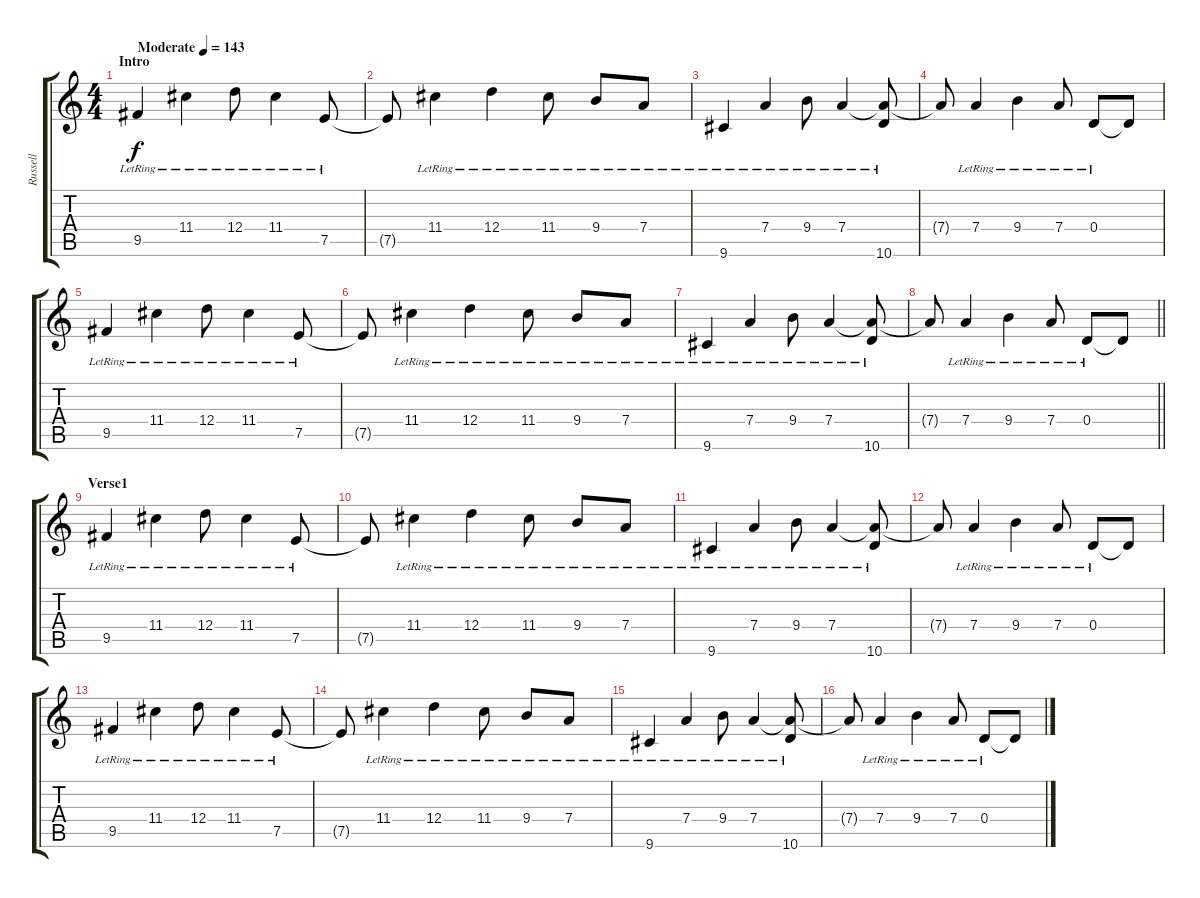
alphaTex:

\track ("Russell" "Russell") {instrument electricguitarclean}
\staff {score tabs}
\tuning (E4 B3 G3 D3 A2 E2) {hide}
\ts (4 4)
\section ("" "Intro")
\tempo (143 "Moderate")
\clef g2
\ks c
9.5{lr}.4{dy f instrument electricguitarclean} 11.4{lr}.4 12.4{lr}.8 11.4{lr}.4 7.5{lr}.8 |
7.5{t}.8 11.4{lr}.4 12.4{lr}.4 11.4{lr}.8 9.4{lr}.8 7.4{lr}.8 |
9.6{lr}.4 7.4{lr}.4 9.4{lr}.8 7.4{lr}.4 (7.4{t} 10.6{lr}).8 |
7.4{t}.8 7.4{lr}.4 9.4{lr}.4 7.4{lr}.8 0.4{lr}.8 0.4{t}.8 |
9.5{lr}.4 11.4{lr}.4 12.4{lr}.8 11.4{lr}.4 7.5{lr}.8 |
7.5{t}.8 11.4{lr}.4 12.4{lr}.4 11.4{lr}.8 9.4{lr}.8 7.4{lr}.8 |
9.6{lr}.4 7.4{lr}.4 9.4{lr}.8 7.4{lr}.4 (7.4{t} 10.6{lr}).8 |
\barLineRight lightlight
7.4{t}.8 7.4{lr}.4 9.4{lr}.4 7.4{lr}.8 0.4{lr}.8 0.4{t}.8 |
\section ("" "Verse1")
9.5{lr}.4 11.4{lr}.4 12.4{lr}.8 11.4{lr}.4 7.5{lr}.8 |
7.5{t}.8 11.4{lr}.4 12.4{lr}.4 11.4{lr}.8 9.4{lr}.8 7.4{lr}.8 |
9.6{lr}.4 7.4{lr}.4 9.4{lr}.8 7.4{lr}.4 (7.4{t} 10.6{lr}).8 |
7.4{t}.8 7.4{lr}.4 9.4{lr}.4 7.4{lr}.8 0.4{lr}.8 0.4{t}.8 |
9.5{lr}.4 11.4{lr}.4 12.4{lr}.8 11.4{lr}.4 7.5{lr}.8 |
7.5{t}.8 11.4{lr}.4 12.4{lr}.4 11.4{lr}.8 9.4{lr}.8 7.4{lr}.8 |
9.6{lr}.4 7.4{lr}.4 9.4{lr}.8 7.4{lr}.4 (7.4{t} 10.6{lr}).8 |
7.4{t}.8 7.4{lr}.4 9.4{lr}.4 7.4{lr}.8 0.4{lr}.8 0.4{t}.8
